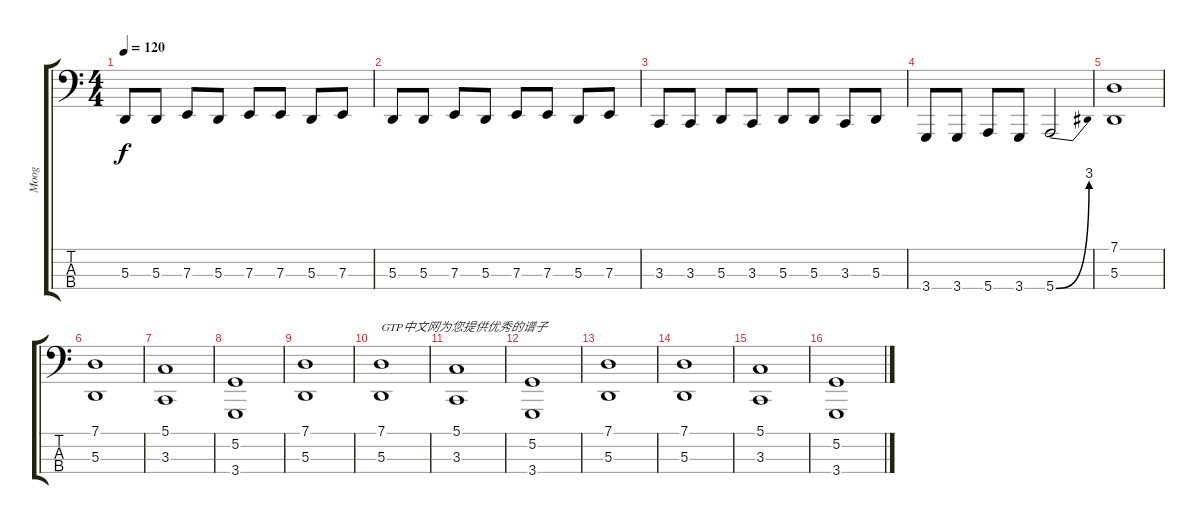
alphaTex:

\track ("Moog" "Moog") {instrument lead8bassandlead}
\staff {score tabs}
\tuning (G2 D2 A1 E1) {hide}
\ts (4 4)
\tempo 120
\clef f4
\ks c
5.3.8{dy f} 5.3.8 7.3.8 5.3.8 7.3.8 7.3.8 5.3.8 7.3.8 |
5.3.8 5.3.8 7.3.8 5.3.8 7.3.8 7.3.8 5.3.8 7.3.8 |
3.3.8 3.3.8 5.3.8 3.3.8 5.3.8 5.3.8 3.3.8 5.3.8 |
3.4.8 3.4.8 5.4.8 3.4.8 5.4{be (bend 0 0 60 12)}.2 |
(7.1 5.3).1 |
(7.1 5.3).1 |
(5.1 3.3).1 |
(5.2 3.4).1 |
(7.1 5.3).1 |
(7.1 5.3).1{txt "GTP中文网为您提供优秀的谱子"} |
(5.1 3.3).1 |
(5.2 3.4).1 |
(7.1 5.3).1 |
(7.1 5.3).1 |
(5.1 3.3).1 |
(5.2 3.4).1
